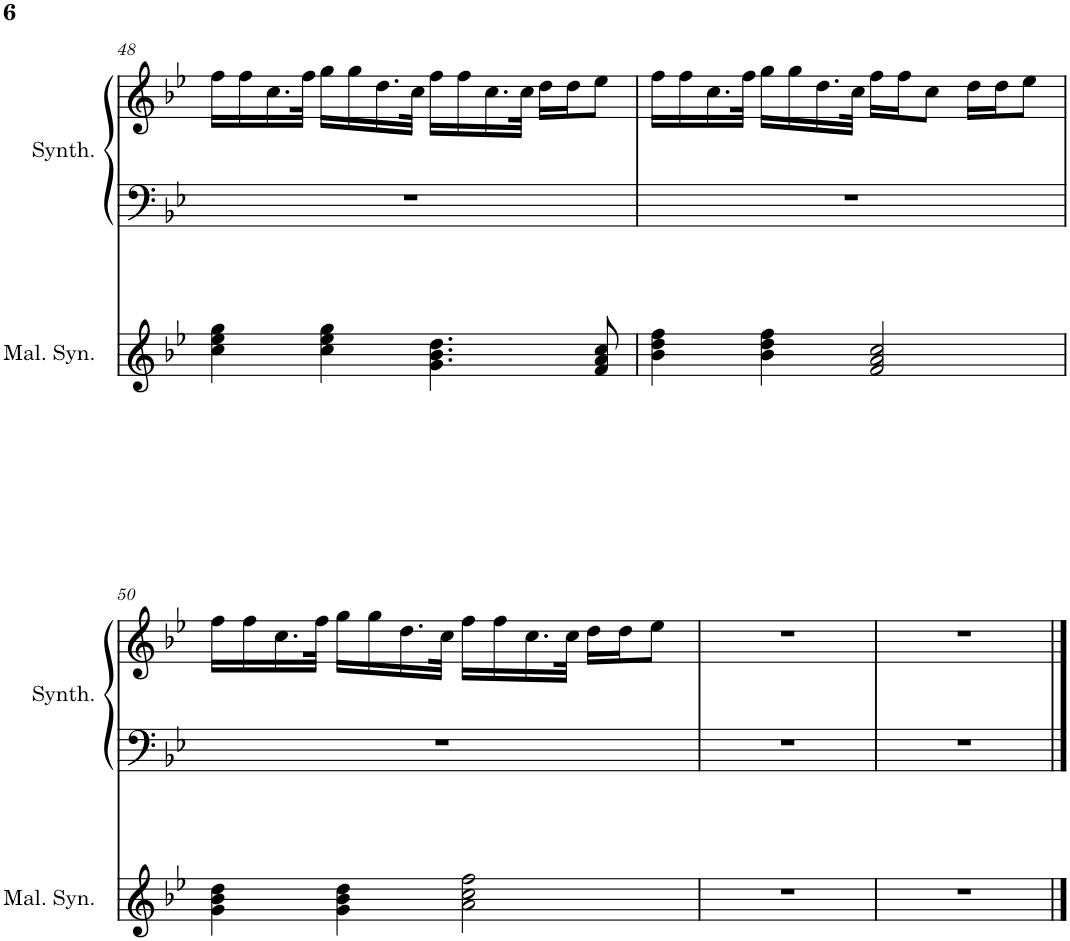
**kern	**kern	**kern
*part2	*part1	*part1
*staff3	*staff2	*staff1
*I"Mallet Synthesiser	*I"Choir Synthesiser	*
*I'Mal. Syn.	*I'Synth.	*
!!LO:PB:g=z
*clefG2	*clefF4	*clefG2
*k[b-e-]	*k[b-e-]	*k[b-e-]
*M4/4	*M4/4	*M4/4
=48	=48	=48
4cc\ 4ee-\ 4gg\	1r	16ff\LL
.	.	16ff\
.	.	16.cc\
.	.	32ff\JJk
4cc\ 4ee-\ 4gg\	.	16gg\LL
.	.	16gg\
.	.	16.dd\
.	.	32cc\JJk
4.g\ 4.b-\ 4.dd\	.	16ff\LL
.	.	16ff\
.	.	16.cc\
.	.	32cc\JJk
.	.	16dd\LL
.	.	16dd\J
8f/ 8a/ 8cc/	.	8ee-\J
=49	=49	=49
4b-\ 4dd\ 4ff\	1r	16ff\LL
.	.	16ff\
.	.	16.cc\
.	.	32ff\JJk
4b-\ 4dd\ 4ff\	.	16gg\LL
.	.	16gg\
.	.	16.dd\
.	.	32cc\JJk
2f/ 2a/ 2cc/	.	16ff\LL
.	.	16ff\J
.	.	8cc\J
.	.	16dd\LL
.	.	16dd\J
.	.	8ee-\J
!!LO:LB:g=z
=50	=50	=50
4g\ 4b-\ 4dd\	1r	16ff\LL
.	.	16ff\
.	.	16.cc\
.	.	32ff\JJk
4g\ 4b-\ 4dd\	.	16gg\LL
.	.	16gg\
.	.	16.dd\
.	.	32cc\JJk
2a\ 2cc\ 2ff\	.	16ff\LL
.	.	16ff\
.	.	16.cc\
.	.	32cc\JJk
.	.	16dd\LL
.	.	16dd\J
.	.	8ee-\J
=51	=51	=51
1r	1r	1r
=52	=52	=52
1r	1r	1r
==	==	==
*-	*-	*-
